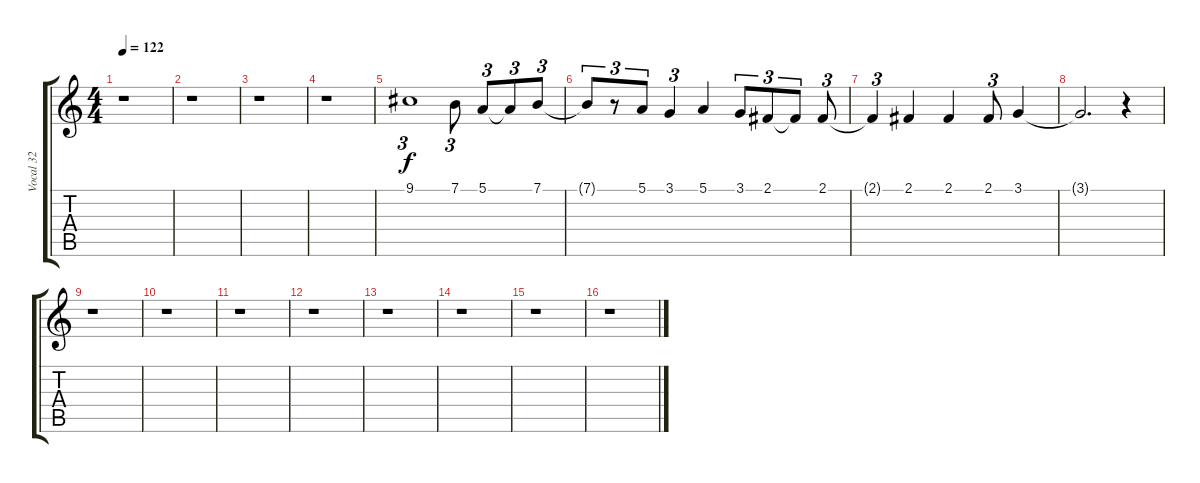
\track ("Vocal 32" "Vocal 32") {instrument lead2sawtooth}
\staff {score tabs}
\tuning (E4 B3 G3 D3 A2 E2) {hide}
\ts (4 4)
\tempo 122
\clef g2
\ks c
r.1{dy f} |
r.1 |
r.1 |
r.1 |
9.1.1{tu (3 2)} 7.1.8{tu (3 2)} 5.1.8{tu (3 2)} 5.1{t}.8{tu (3 2)} 7.1.8{tu (3 2)} |
7.1{t}.8{tu (3 2)} r.8{tu (3 2)} 5.1.8{tu (3 2)} 3.1.4{tu (3 2)} 5.1.4 3.1.8{tu (3 2)} 2.1.8{tu (3 2)} 2.1{t}.8{tu (3 2)} 2.1.8{tu (3 2)} |
2.1{t}.4{tu (3 2)} 2.1.4 2.1.4 2.1.8{tu (3 2)} 3.1.4 |
3.1{t}.2{d} r.4 |
r.1 |
r.1 |
r.1 |
r.1 |
r.1 |
r.1 |
r.1 |
r.1
